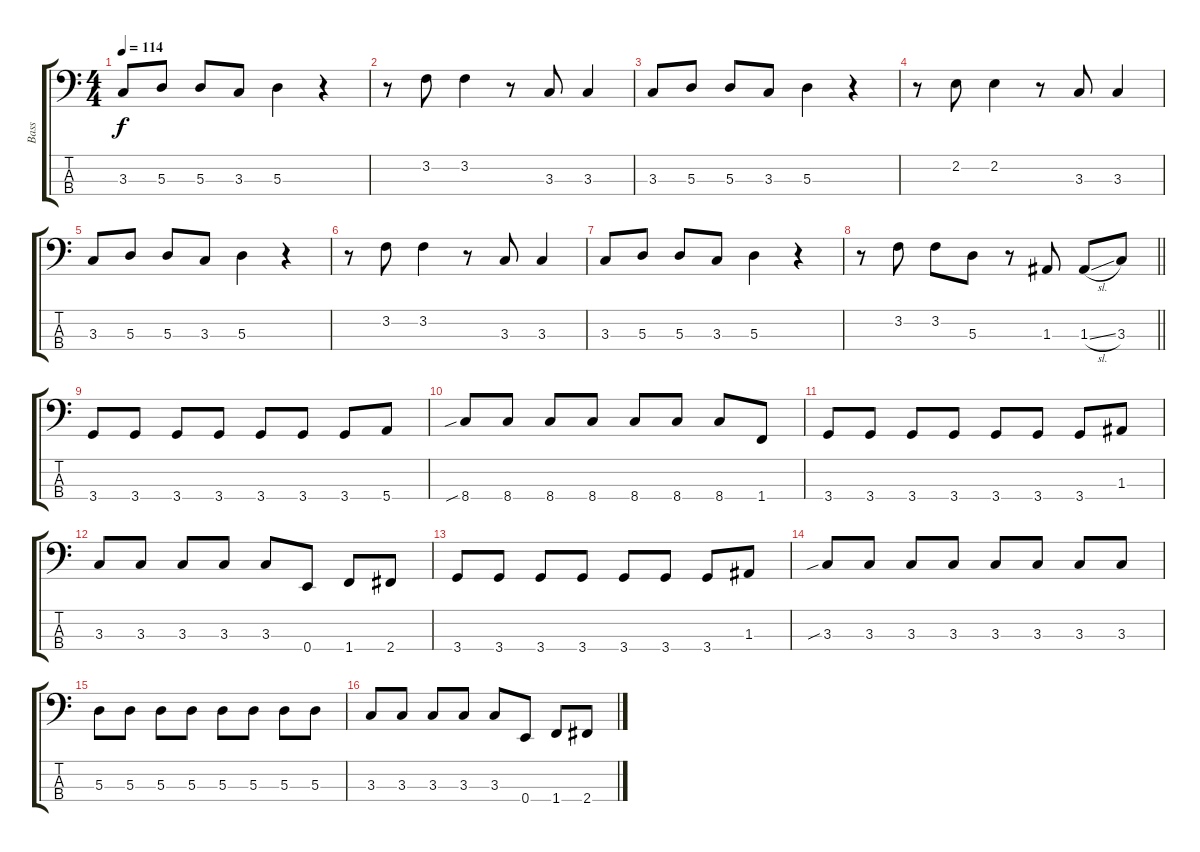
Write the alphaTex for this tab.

\track ("Bass" "Bass") {instrument electricbasspick}
\staff {score tabs}
\tuning (G2 D2 A1 E1) {hide}
\ts (4 4)
\tempo 114
\clef f4
\ks c
3.3.8{dy f} 5.3.8 5.3.8 3.3.8 5.3.4 r.4 |
r.8 3.2.8 3.2.4 r.8 3.3.8 3.3.4 |
3.3.8 5.3.8 5.3.8 3.3.8 5.3.4 r.4 |
r.8 2.2.8 2.2.4 r.8 3.3.8 3.3.4 |
3.3.8 5.3.8 5.3.8 3.3.8 5.3.4 r.4 |
r.8 3.2.8 3.2.4 r.8 3.3.8 3.3.4 |
3.3.8 5.3.8 5.3.8 3.3.8 5.3.4 r.4 |
\barLineRight lightlight
r.8 3.2.8 3.2.8 5.3.8 r.8 1.3.8 1.3{sl}.8 3.3.8 |
3.4.8 3.4.8 3.4.8 3.4.8 3.4.8 3.4.8 3.4.8 5.4.8 |
8.4{sib}.8 8.4.8 8.4.8 8.4.8 8.4.8 8.4.8 8.4.8 1.4.8 |
3.4.8 3.4.8 3.4.8 3.4.8 3.4.8 3.4.8 3.4.8 1.3.8 |
3.3.8 3.3.8 3.3.8 3.3.8 3.3.8 0.4.8 1.4.8 2.4.8 |
3.4.8 3.4.8 3.4.8 3.4.8 3.4.8 3.4.8 3.4.8 1.3.8 |
3.3{sib}.8 3.3.8 3.3.8 3.3.8 3.3.8 3.3.8 3.3.8 3.3.8 |
5.3.8 5.3.8 5.3.8 5.3.8 5.3.8 5.3.8 5.3.8 5.3.8 |
3.3.8 3.3.8 3.3.8 3.3.8 3.3.8 0.4.8 1.4.8 2.4.8
